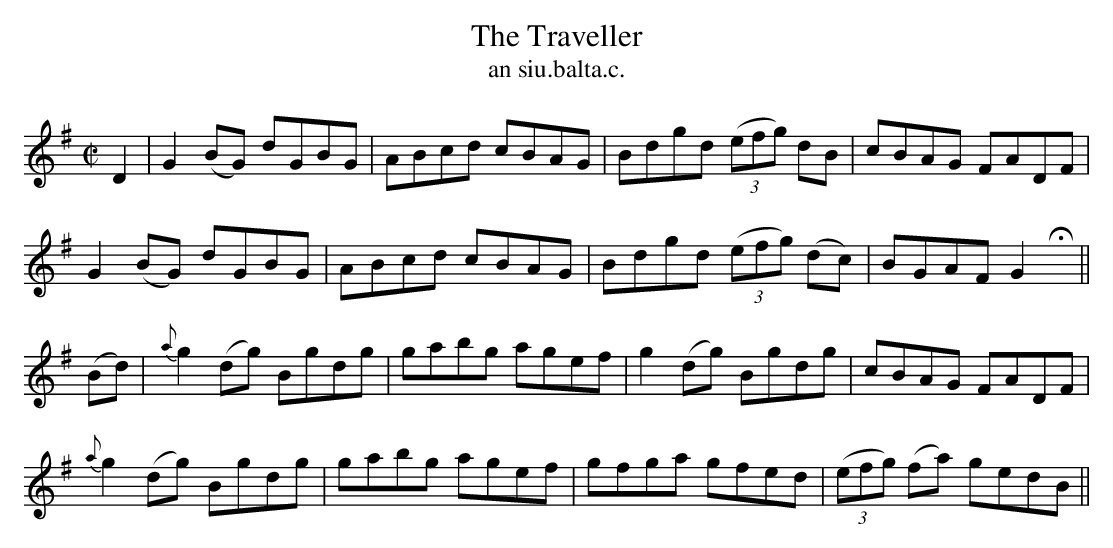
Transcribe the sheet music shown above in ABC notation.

X:1
T: Traveller, The
T: an siu.balta.c.
M: C|
L: 1/8
K: G
D2|G2 (BG) dGBG|ABcd cBAG|Bdgd ((3efg) dB|cBAG FADF|
G2 (BG) dGBG|ABcd cBAG|Bdgd ((3efg) (dc)|BGAF G2 Hx||
(Bd) |{a}g2 (dg) Bgdg|gabg agef|g2 (dg) Bgdg|cBAG FADF|
{a}g2 (dg) Bgdg|gabg agef|gfga gfed|((3efg) (fa) gedB||
